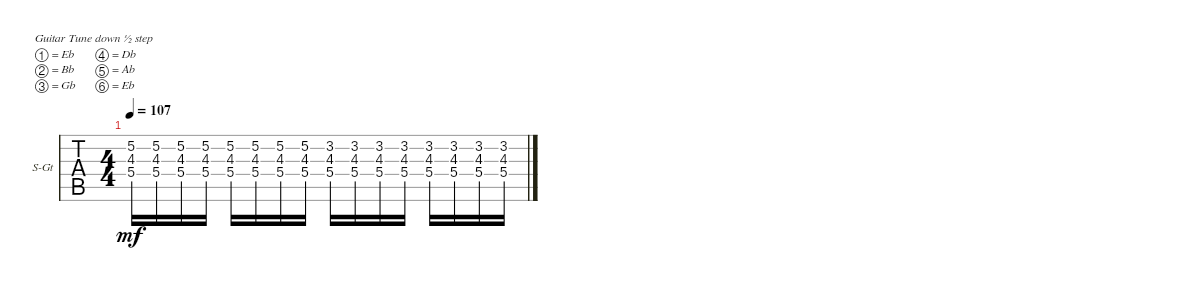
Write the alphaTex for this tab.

\defaultSystemsLayout 4
\bracketExtendMode groupsimilarinstruments
\firstSystemTrackNameOrientation horizontal
\otherSystemsTrackNameOrientation horizontal
\track ("Steel Guitar" "S-Gt") {instrument acousticguitarsteel}
\staff {tabs}
\tuning (Eb4 Bb3 Gb3 Db3 Ab2 Eb2)
\ts (4 4)
\tempo 107
\clef g2
\ks c
(5.4 4.3 5.2).16{dy mf} (5.4 4.3 5.2).16 (5.4 4.3 5.2).16 (5.4 4.3 5.2).16 (5.4 4.3 5.2).16 (5.4 4.3 5.2).16 (5.4 4.3 5.2).16 (5.4 4.3 5.2).16 (5.4 4.3 3.2).16 (5.4 4.3 3.2).16 (5.4 4.3 3.2).16 (5.4 4.3 3.2).16 (5.4 4.3 3.2).16 (5.4 4.3 3.2).16 (5.4 4.3 3.2).16 (5.4 4.3 3.2).16
